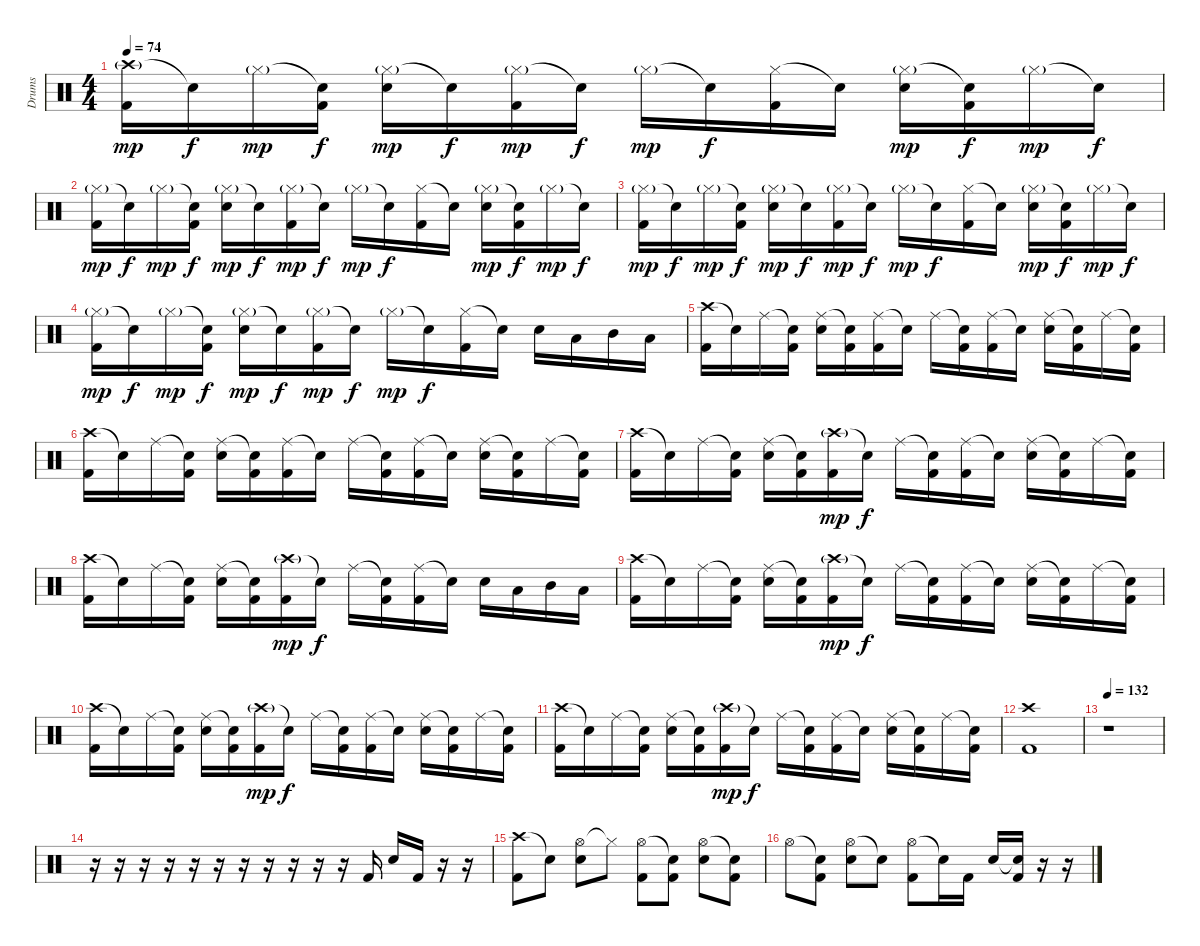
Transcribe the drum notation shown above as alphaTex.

\track ("Drums" "Drums") {instrument percussion}
\staff {score}
\articulation defaults
\ts (4 4)
\tempo 74
\clef neutral
\ks c
("Crash high (hit)"{g} "Kick (hit) 2").16{dy mp} "Snare (hit)"{t}.16{dy f} "Hi-Hat (closed)"{g}.16{dy mp} ("Snare (hit)"{t} "Kick (hit) 2").16{dy f} ("Hi-Hat (closed)"{g} "Electric Snare (hit)").16{dy mp} "Snare (hit)"{t}.16{dy f} ("Hi-Hat (closed)"{g} "Kick (hit) 2").16{dy mp} "Snare (hit)"{t}.16{dy f} "Hi-Hat (closed)"{g}.16{dy mp} "Snare (hit)"{t}.16{dy f} ("Hi-Hat (closed)" "Kick (hit) 2").16 "Snare (hit)"{t}.16 ("Hi-Hat (closed)"{g} "Electric Snare (hit)").16{dy mp} ("Snare (hit)"{t} "Kick (hit) 2").16{dy f} "Hi-Hat (closed)"{g}.16{dy mp} "Snare (hit)"{t}.16{dy f} |
("Hi-Hat (closed)"{g} "Kick (hit) 2").16{dy mp} "Snare (hit)"{t}.16{dy f} "Hi-Hat (closed)"{g}.16{dy mp} ("Snare (hit)"{t} "Kick (hit) 2").16{dy f} ("Hi-Hat (closed)"{g} "Electric Snare (hit)").16{dy mp} "Snare (hit)"{t}.16{dy f} ("Hi-Hat (closed)"{g} "Kick (hit) 2").16{dy mp} "Snare (hit)"{t}.16{dy f} "Hi-Hat (closed)"{g}.16{dy mp} "Snare (hit)"{t}.16{dy f} ("Hi-Hat (closed)" "Kick (hit) 2").16 "Snare (hit)"{t}.16 ("Hi-Hat (closed)"{g} "Electric Snare (hit)").16{dy mp} ("Snare (hit)"{t} "Kick (hit) 2").16{dy f} "Hi-Hat (closed)"{g}.16{dy mp} "Snare (hit)"{t}.16{dy f} |
("Hi-Hat (closed)"{g} "Kick (hit) 2").16{dy mp} "Snare (hit)"{t}.16{dy f} "Hi-Hat (closed)"{g}.16{dy mp} ("Snare (hit)"{t} "Kick (hit) 2").16{dy f} ("Hi-Hat (closed)"{g} "Electric Snare (hit)").16{dy mp} "Snare (hit)"{t}.16{dy f} ("Hi-Hat (closed)"{g} "Kick (hit) 2").16{dy mp} "Snare (hit)"{t}.16{dy f} "Hi-Hat (closed)"{g}.16{dy mp} "Snare (hit)"{t}.16{dy f} ("Hi-Hat (closed)" "Kick (hit) 2").16 "Snare (hit)"{t}.16 ("Hi-Hat (closed)"{g} "Electric Snare (hit)").16{dy mp} ("Snare (hit)"{t} "Kick (hit) 2").16{dy f} "Hi-Hat (closed)"{g}.16{dy mp} "Snare (hit)"{t}.16{dy f} |
("Hi-Hat (closed)"{g} "Kick (hit) 2").16{dy mp} "Snare (hit)"{t}.16{dy f} "Hi-Hat (closed)"{g}.16{dy mp} ("Snare (hit)"{t} "Kick (hit) 2").16{dy f} ("Hi-Hat (closed)"{g} "Electric Snare (hit)").16{dy mp} "Snare (hit)"{t}.16{dy f} ("Hi-Hat (closed)"{g} "Kick (hit) 2").16{dy mp} "Snare (hit)"{t}.16{dy f} "Hi-Hat (closed)"{g}.16{dy mp} "Snare (hit)"{t}.16{dy f} ("Hi-Hat (closed)" "Kick (hit) 2").16 "Snare (hit)"{t}.16 "Electric Snare (hit)".16 "Low Tom (hit)".16 "Mid Tom (hit)".16 "Low Floor Tom (hit)".16 |
("Crash high (hit)" "Kick (hit) 2").16 "Snare (hit)"{t}.16 "Ride (middle)".16 ("Snare (hit)"{t} "Kick (hit) 2").16 ("Ride (middle)" "Electric Snare (hit)").16 ("Snare (hit)"{t} "Kick (hit) 2").16 ("Ride (middle)" "Kick (hit) 2").16 "Snare (hit)"{t}.16 "Ride (middle)".16 ("Snare (hit)"{t} "Kick (hit) 2").16 ("Ride (middle)" "Kick (hit) 2").16 "Snare (hit)"{t}.16 ("Ride (middle)" "Electric Snare (hit)").16 ("Snare (hit)"{t} "Kick (hit) 2").16 "Ride (middle)".16 ("Snare (hit)"{t} "Kick (hit) 2").16 |
("Crash high (hit)" "Kick (hit) 2").16 "Snare (hit)"{t}.16 "Ride (middle)".16 ("Snare (hit)"{t} "Kick (hit) 2").16 ("Ride (middle)" "Electric Snare (hit)").16 ("Snare (hit)"{t} "Kick (hit) 2").16 ("Ride (middle)" "Kick (hit) 2").16 "Snare (hit)"{t}.16 "Ride (middle)".16 ("Snare (hit)"{t} "Kick (hit) 2").16 ("Ride (middle)" "Kick (hit) 2").16 "Snare (hit)"{t}.16 ("Ride (middle)" "Electric Snare (hit)").16 ("Snare (hit)"{t} "Kick (hit) 2").16 "Ride (middle)".16 ("Snare (hit)"{t} "Kick (hit) 2").16 |
("Crash high (hit)" "Kick (hit) 2").16 "Snare (hit)"{t}.16 "Ride (middle)".16 ("Snare (hit)"{t} "Kick (hit) 2").16 ("Ride (middle)" "Electric Snare (hit)").16 ("Snare (hit)"{t} "Kick (hit) 2").16 ("Crash high (hit)"{g} "Kick (hit) 2").16{dy mp} "Snare (hit)"{t}.16{dy f} "Ride (middle)".16 ("Snare (hit)"{t} "Kick (hit) 2").16 ("Ride (middle)" "Kick (hit) 2").16 "Snare (hit)"{t}.16 ("Ride (middle)" "Electric Snare (hit)").16 ("Snare (hit)"{t} "Kick (hit) 2").16 "Ride (middle)".16 ("Snare (hit)"{t} "Kick (hit) 2").16 |
("Crash high (hit)" "Kick (hit) 2").16 "Snare (hit)"{t}.16 "Ride (middle)".16 ("Snare (hit)"{t} "Kick (hit) 2").16 ("Ride (middle)" "Electric Snare (hit)").16 ("Snare (hit)"{t} "Kick (hit) 2").16 ("Crash high (hit)"{g} "Kick (hit) 2").16{dy mp} "Snare (hit)"{t}.16{dy f} "Ride (middle)".16 ("Snare (hit)"{t} "Kick (hit) 2").16 ("Ride (middle)" "Kick (hit) 2").16 "Snare (hit)"{t}.16 "Electric Snare (hit)".16 "Low Tom (hit)".16 "Mid Tom (hit)".16 "Low Floor Tom (hit)".16 |
("Crash high (hit)" "Kick (hit) 2").16 "Snare (hit)"{t}.16 "Ride (middle)".16 ("Snare (hit)"{t} "Kick (hit) 2").16 ("Ride (middle)" "Electric Snare (hit)").16 ("Snare (hit)"{t} "Kick (hit) 2").16 ("Crash high (hit)"{g} "Kick (hit) 2").16{dy mp} "Snare (hit)"{t}.16{dy f} "Ride (middle)".16 ("Snare (hit)"{t} "Kick (hit) 2").16 ("Ride (middle)" "Kick (hit) 2").16 "Snare (hit)"{t}.16 ("Ride (middle)" "Electric Snare (hit)").16 ("Snare (hit)"{t} "Kick (hit) 2").16 "Ride (middle)".16 ("Snare (hit)"{t} "Kick (hit) 2").16 |
("Crash high (hit)" "Kick (hit) 2").16 "Snare (hit)"{t}.16 "Ride (middle)".16 ("Snare (hit)"{t} "Kick (hit) 2").16 ("Ride (middle)" "Electric Snare (hit)").16 ("Snare (hit)"{t} "Kick (hit) 2").16 ("Crash high (hit)"{g} "Kick (hit) 2").16{dy mp} "Snare (hit)"{t}.16{dy f} "Ride (middle)".16 ("Snare (hit)"{t} "Kick (hit) 2").16 ("Ride (middle)" "Kick (hit) 2").16 "Snare (hit)"{t}.16 ("Ride (middle)" "Electric Snare (hit)").16 ("Snare (hit)"{t} "Kick (hit) 2").16 "Ride (middle)".16 ("Snare (hit)"{t} "Kick (hit) 2").16 |
("Crash high (hit)" "Kick (hit) 2").16 "Snare (hit)"{t}.16 "Ride (middle)".16 ("Snare (hit)"{t} "Kick (hit) 2").16 ("Ride (middle)" "Electric Snare (hit)").16 ("Snare (hit)"{t} "Kick (hit) 2").16 ("Crash high (hit)"{g} "Kick (hit) 2").16{dy mp} "Snare (hit)"{t}.16{dy f} "Ride (middle)".16 ("Snare (hit)"{t} "Kick (hit) 2").16 ("Ride (middle)" "Kick (hit) 2").16 "Snare (hit)"{t}.16 ("Ride (middle)" "Electric Snare (hit)").16 ("Snare (hit)"{t} "Kick (hit) 2").16 "Ride (middle)".16 ("Snare (hit)"{t} "Kick (hit) 2").16 |
("Crash high (hit)" "Kick (hit) 2").1 |
\tempo 132
r.1 |
r.16 r.16 r.16 r.16 r.16 r.16 r.16 r.16 r.16 r.16 r.16 "Kick (hit) 2".16 "Electric Snare (hit)".16 "Kick (hit) 2".16 r.16 r.16 |
("Crash high (hit)" "Kick (hit) 2").8 "Snare (hit)"{t}.8 ("Hi-Hat (open)" "Electric Snare (hit)").8 "Hi-Hat (closed)"{t}.8 ("Hi-Hat (open)" "Kick (hit) 2").8 ("Snare (hit)"{t} "Kick (hit) 2").8 ("Hi-Hat (open)" "Electric Snare (hit)").8 ("Snare (hit)"{t} "Kick (hit) 2").8 |
"Hi-Hat (open)".8 ("Snare (hit)"{t} "Kick (hit) 2").8 ("Hi-Hat (open)" "Electric Snare (hit)").8 "Snare (hit)"{t}.8 ("Hi-Hat (open)" "Kick (hit) 2").8 "Snare (hit)"{t}.16 "Kick (hit) 2".16 "Electric Snare (hit)".16 ("Snare (hit)"{t} "Kick (hit) 2").16 r.16 r.16
